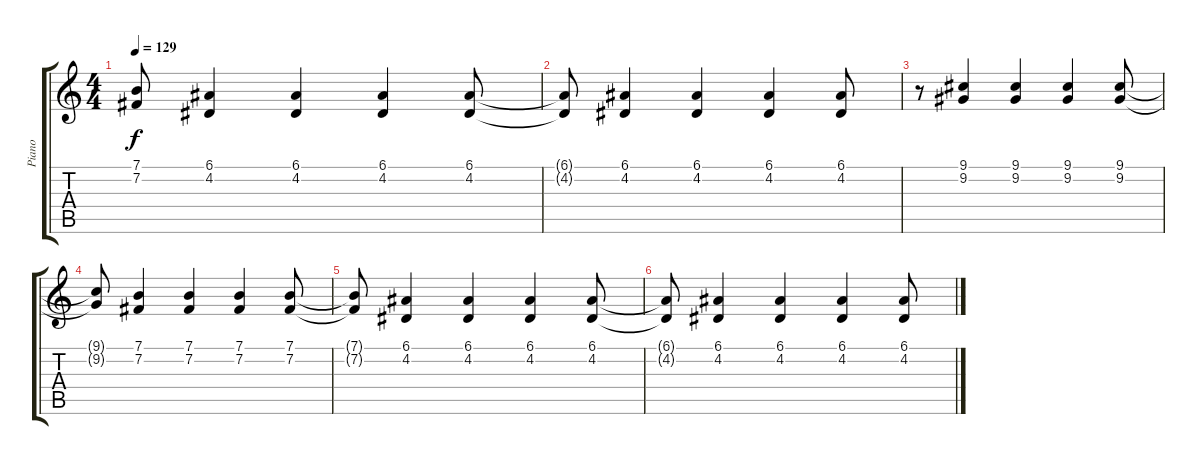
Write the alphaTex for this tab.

\track ("Piano" "Piano") {instrument brightacousticpiano}
\staff {score tabs}
\tuning (E4 B3 G3 D3 A2 E2) {hide}
\ts (4 4)
\tempo 129
\clef g2
\ks c
(7.1{t} 7.2{t}).8{dy f} (6.1 4.2).4 (6.1 4.2).4 (6.1 4.2).4 (6.1 4.2).8 |
(6.1{t} 4.2{t}).8 (6.1 4.2).4 (6.1 4.2).4 (6.1 4.2).4 (6.1 4.2).8 |
r.8 (9.1 9.2).4 (9.1 9.2).4 (9.1 9.2).4 (9.1 9.2).8 |
(9.1{t} 9.2{t}).8 (7.1 7.2).4 (7.1 7.2).4 (7.1 7.2).4 (7.1 7.2).8 |
(7.1{t} 7.2{t}).8 (6.1 4.2).4 (6.1 4.2).4 (6.1 4.2).4 (6.1 4.2).8 |
(6.1{t} 4.2{t}).8 (6.1 4.2).4 (6.1 4.2).4 (6.1 4.2).4 (6.1 4.2).8
